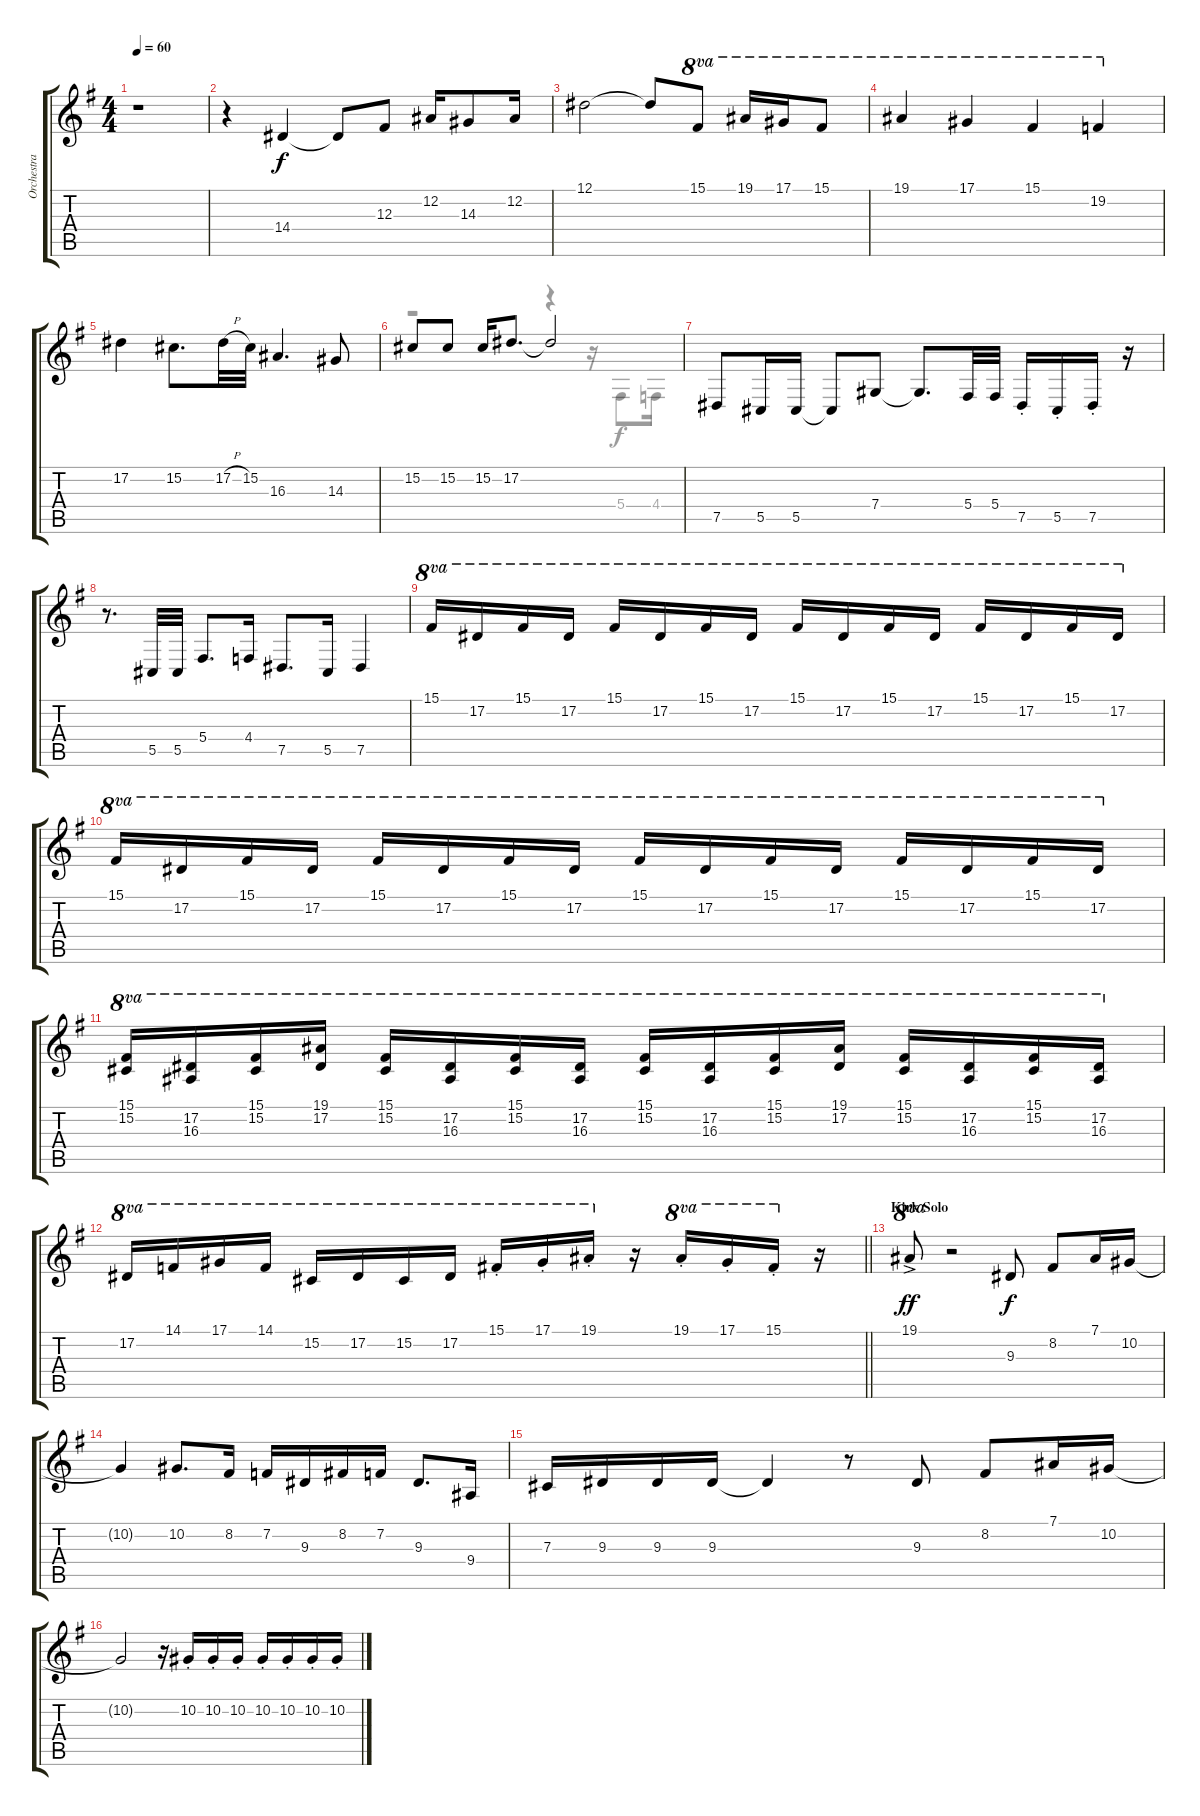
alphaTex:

\track ("Orchestra " "Orchestra ") {instrument synthstrings2}
\staff {score tabs}
\tuning (Eb4 Bb3 Gb3 Db3 Ab2 Eb2) {hide}
\voice
\ts (4 4)
\tempo 60
\clef g2
\ks g
r.1{dy f} |
r.4 14.4.4 14.4{t}.8 12.3.8 12.2.16 14.3.8 12.2.16 |
12.1.2 12.1{t}.8 15.1.8{ot 8va} 19.1.16{ot 8va} 17.1.16{ot 8va} 15.1.8{ot 8va} |
19.1.4{ot 8va} 17.1.4{ot 8va} 15.1.4{ot 8va} 19.2.4{ot 8va} |
17.2.4 15.2.8{d} 17.2{h}.32 15.2.32 16.3.4{d} 14.3.8 |
15.2.8 15.2.8 15.2.16 17.2.8{d} 17.2{t}.2 |
7.5.8 5.5.16 5.5.16 5.5{t}.8 7.4.8 7.4{t}.8{d} 5.4.32 5.4.32 7.5{st}.16 5.5{st}.16 7.5{st}.16 r.16 |
r.8{d} 5.5.32 5.5.32 5.4.8{d} 4.4.16 7.5.8{d} 5.5.16 7.5.4 |
15.1.16{ot 8va} 17.2.16{ot 8va} 15.1.16{ot 8va} 17.2.16{ot 8va} 15.1.16{ot 8va} 17.2.16{ot 8va} 15.1.16{ot 8va} 17.2.16{ot 8va} 15.1.16{ot 8va} 17.2.16{ot 8va} 15.1.16{ot 8va} 17.2.16{ot 8va} 15.1.16{ot 8va} 17.2.16{ot 8va} 15.1.16{ot 8va} 17.2.16{ot 8va} |
15.1.16{ot 8va} 17.2.16{ot 8va} 15.1.16{ot 8va} 17.2.16{ot 8va} 15.1.16{ot 8va} 17.2.16{ot 8va} 15.1.16{ot 8va} 17.2.16{ot 8va} 15.1.16{ot 8va} 17.2.16{ot 8va} 15.1.16{ot 8va} 17.2.16{ot 8va} 15.1.16{ot 8va} 17.2.16{ot 8va} 15.1.16{ot 8va} 17.2.16{ot 8va} |
(15.1 15.2).16{ot 8va} (17.2 16.3).16{ot 8va} (15.1 15.2).16{ot 8va} (19.1 17.2).16{ot 8va} (15.1 15.2).16{ot 8va} (17.2 16.3).16{ot 8va} (15.1 15.2).16{ot 8va} (17.2 16.3).16{ot 8va} (15.1 15.2).16{ot 8va} (17.2 16.3).16{ot 8va} (15.1 15.2).16{ot 8va} (19.1 17.2).16{ot 8va} (15.1 15.2).16{ot 8va} (17.2 16.3).16{ot 8va} (15.1 15.2).16{ot 8va} (17.2 16.3).16{ot 8va} |
\barLineRight lightlight
17.2.16{ot 8va} 14.1.16{ot 8va} 17.1.16{ot 8va} 14.1.16{ot 8va} 15.2.16{ot 8va} 17.2.16{ot 8va} 15.2.16{ot 8va} 17.2.16{ot 8va} 15.1{st}.16{ot 8va} 17.1{st}.16{ot 8va} 19.1{st}.16{ot 8va} r.16 19.1{st}.16{ot 8va} 17.1{st}.16{ot 8va} 15.1{st}.16{ot 8va} r.16 |
\section ("" "Kirk Solo")
19.1{ac}.8{ot 8va dy ff} r.2 9.3.8{dy f} 8.2.8 7.1.16 10.2.16 |
10.2{t}.4 10.2.8{d} 8.2.16 7.2.16 9.3.16 8.2.16 7.2.16 9.3.8{d} 9.4.16 |
7.3.16 9.3.16 9.3.16 9.3.16 9.3{t}.4 r.8 9.3.8 8.2.8 7.1.16 10.2.16 |
10.2{t}.2 r.16 10.2{st}.16 10.2{st}.16 10.2{st}.16 10.2{st}.16 10.2{st}.16 10.2{st}.16 10.2{st}.16
\voice
\clef g2
\ottava regular
\simile none
\ks g
|
|
|
|
|
r.2 r.4 r.16 5.4.8 4.4.16 |
|
|
|
|
|
\barLineRight lightlight
|
|
|
|
